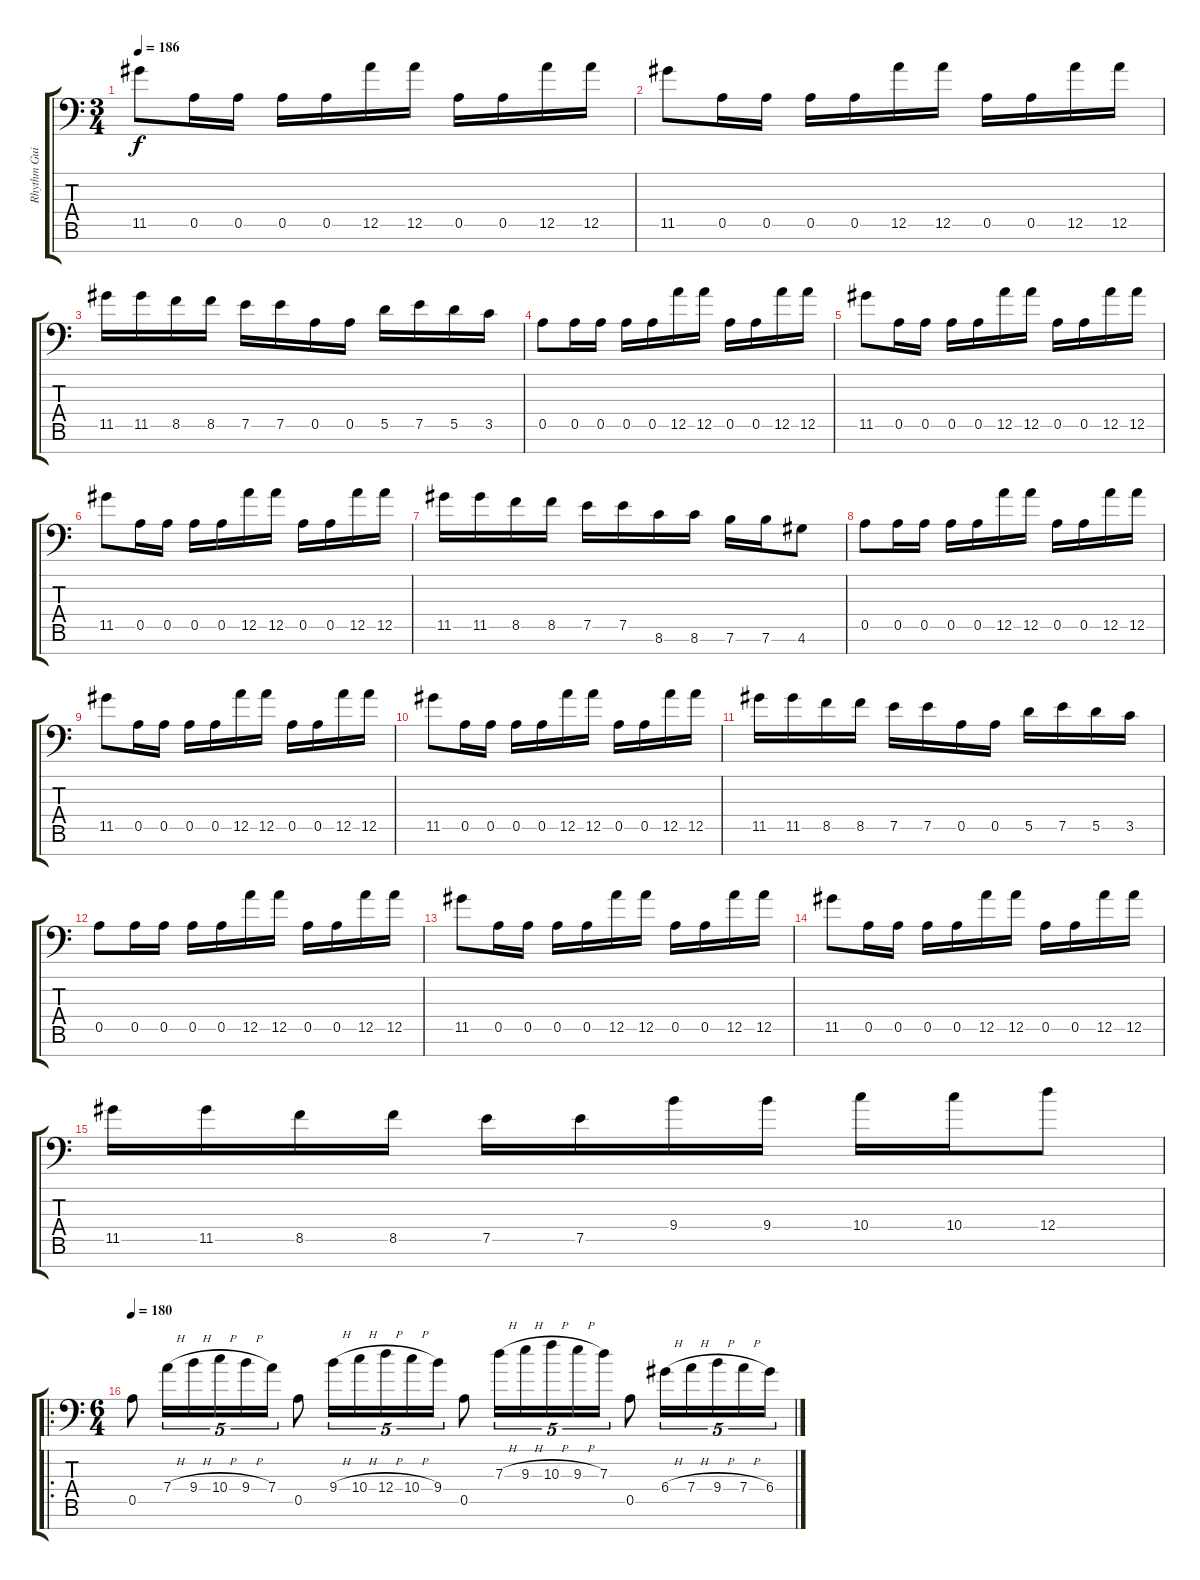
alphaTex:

\track ("Rhythm Guitar" "Rhythm Gui") {instrument distortionguitar}
\staff {score tabs}
\tuning (E4 B3 G3 D3 A2 E2 A1) {hide}
\ts (3 4)
\tempo 186
\clef f4
\ks c
11.5.8{dy f} 0.5.16 0.5.16 0.5.16 0.5.16 12.5.16 12.5.16 0.5.16 0.5.16 12.5.16 12.5.16 |
11.5.8 0.5.16 0.5.16 0.5.16 0.5.16 12.5.16 12.5.16 0.5.16 0.5.16 12.5.16 12.5.16 |
11.5.16 11.5.16 8.5.16 8.5.16 7.5.16 7.5.16 0.5.16 0.5.16 5.5.16 7.5.16 5.5.16 3.5.16 |
0.5.8 0.5.16 0.5.16 0.5.16 0.5.16 12.5.16 12.5.16 0.5.16 0.5.16 12.5.16 12.5.16 |
11.5.8 0.5.16 0.5.16 0.5.16 0.5.16 12.5.16 12.5.16 0.5.16 0.5.16 12.5.16 12.5.16 |
11.5.8 0.5.16 0.5.16 0.5.16 0.5.16 12.5.16 12.5.16 0.5.16 0.5.16 12.5.16 12.5.16 |
11.5.16 11.5.16 8.5.16 8.5.16 7.5.16 7.5.16 8.6.16 8.6.16 7.6.16 7.6.16 4.6.8 |
0.5.8 0.5.16 0.5.16 0.5.16 0.5.16 12.5.16 12.5.16 0.5.16 0.5.16 12.5.16 12.5.16 |
11.5.8 0.5.16 0.5.16 0.5.16 0.5.16 12.5.16 12.5.16 0.5.16 0.5.16 12.5.16 12.5.16 |
11.5.8 0.5.16 0.5.16 0.5.16 0.5.16 12.5.16 12.5.16 0.5.16 0.5.16 12.5.16 12.5.16 |
11.5.16 11.5.16 8.5.16 8.5.16 7.5.16 7.5.16 0.5.16 0.5.16 5.5.16 7.5.16 5.5.16 3.5.16 |
0.5.8 0.5.16 0.5.16 0.5.16 0.5.16 12.5.16 12.5.16 0.5.16 0.5.16 12.5.16 12.5.16 |
11.5.8 0.5.16 0.5.16 0.5.16 0.5.16 12.5.16 12.5.16 0.5.16 0.5.16 12.5.16 12.5.16 |
11.5.8 0.5.16 0.5.16 0.5.16 0.5.16 12.5.16 12.5.16 0.5.16 0.5.16 12.5.16 12.5.16 |
11.5.16 11.5.16 8.5.16 8.5.16 7.5.16 7.5.16 9.4.16 9.4.16 10.4.16 10.4.16 12.4.8 |
\ro
\ts (6 4)
\tempo 180
0.5.8 7.4{h}.16{tu (5 4)} 9.4{h}.16{tu (5 4)} 10.4{h}.16{tu (5 4)} 9.4{h}.16{tu (5 4)} 7.4.16{tu (5 4)} 0.5.8 9.4{h}.16{tu (5 4)} 10.4{h}.16{tu (5 4)} 12.4{h}.16{tu (5 4)} 10.4{h}.16{tu (5 4)} 9.4.16{tu (5 4)} 0.5.8 7.3{h}.16{tu (5 4)} 9.3{h}.16{tu (5 4)} 10.3{h}.16{tu (5 4)} 9.3{h}.16{tu (5 4)} 7.3.16{tu (5 4)} 0.5.8 6.4{h}.16{tu (5 4)} 7.4{h}.16{tu (5 4)} 9.4{h}.16{tu (5 4)} 7.4{h}.16{tu (5 4)} 6.4.16{tu (5 4)}
